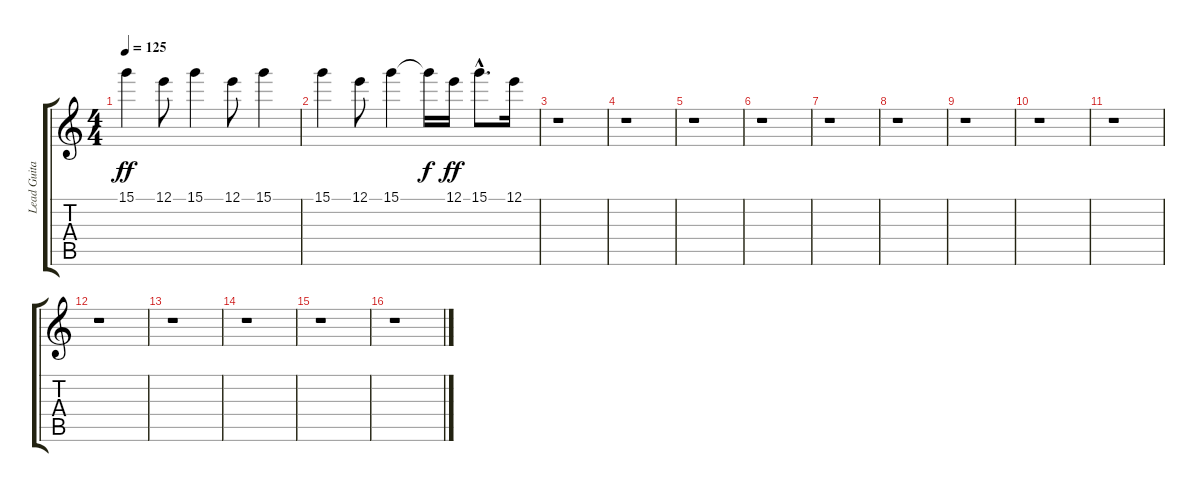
\track ("Lead Guitar" "Lead Guita") {instrument overdrivenguitar}
\staff {score tabs}
\tuning (E4 B3 G3 D3 A2 E2) {hide}
\ts (4 4)
\tempo 125
\clef g2
\ks c
15.1.4{dy ff} 12.1.8 15.1.4 12.1.8 15.1.4 |
15.1.4 12.1.8 15.1.4 15.1{t}.16{dy f} 12.1.16{dy ff} 15.1{hac}.8{d} 12.1.16 |
r.1 |
r.1 |
r.1 |
r.1 |
r.1 |
r.1 |
r.1 |
r.1 |
r.1 |
r.1 |
r.1 |
r.1 |
r.1 |
r.1
